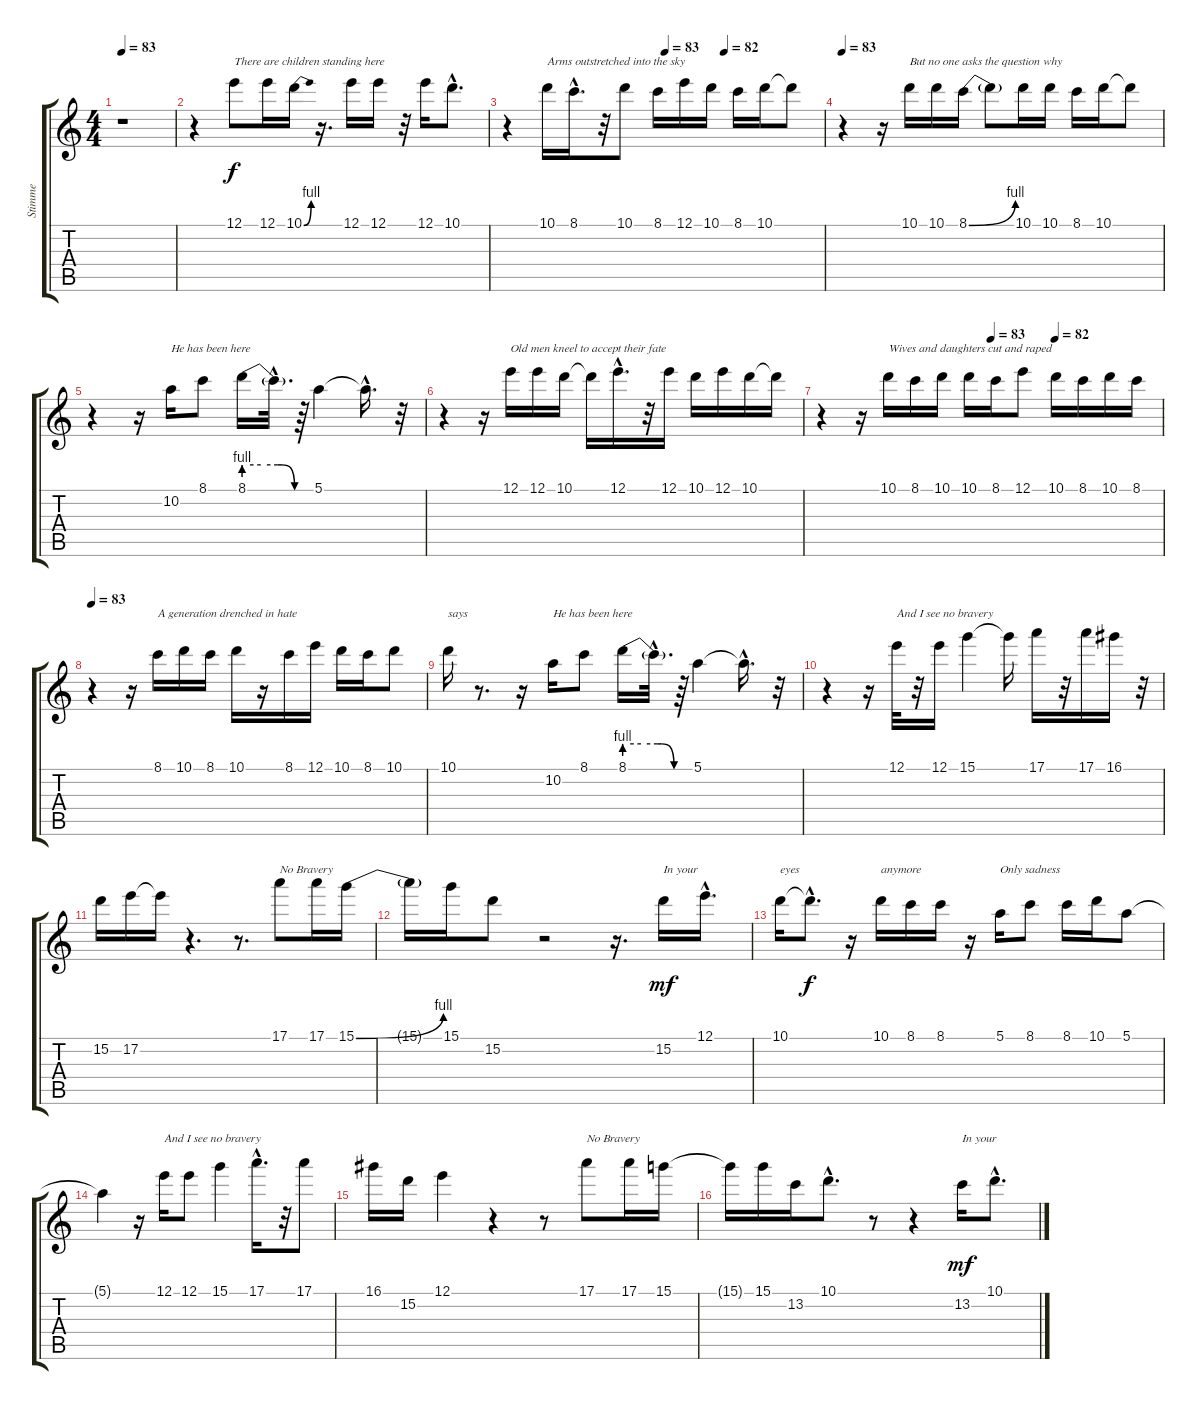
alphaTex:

\track ("Stimme" "Stimme") {instrument distortionguitar}
\staff {score tabs}
\tuning (E4 B3 G3 D3 A2 E2) {hide}
\ts (4 4)
\tempo 83
\clef g2
\ks c
r.1{dy f} |
r.4 12.1.8{txt "There are children standing here"} 12.1.16 10.1{be (bend 0 0 60 4)}.16 r.16{d} 12.1.16 12.1.16 r.32 12.1.16 10.1{hac}.8{d} |
\tempo (83 0.5)
\tempo (82 0.6875)
r.4 10.1.16{txt "Arms outstretched into the sky"} 8.1{hac}.16{d} r.32 10.1.8 8.1.16 12.1.16 10.1.16 8.1.16 10.1.16 10.1{t}.8 |
\tempo 83
r.4 r.16 10.1.16{txt "But no one asks the question why"} 10.1.16 8.1{be (bend 0 0 60 4)}.16 8.1{t}.8 10.1.16 10.1.16 8.1.16 10.1.16 10.1{t}.8 |
r.4 r.16 10.2.16{txt "He has been here"} 8.1.8 8.1{be (custom 0 4 20 4 40 4 45 4 60 0)}.16 8.1{hac t}.32{d} r.64 5.1.4 5.1{hac t}.16{d} r.32 |
r.4 r.16 12.1.16{txt "Old men kneel to accept their fate"} 12.1.16 10.1.16 10.1{t}.16 12.1{hac}.16{d} r.32 12.1.16 10.1.16 12.1.16 10.1.16 10.1{t}.16 |
\tempo (83 0.5)
\tempo (82 0.6875)
r.4 r.16 10.1.16{txt "Wives and daughters cut and raped"} 8.1.16 10.1.16 10.1.16 8.1.16 12.1.8 10.1.16 8.1.16 10.1.16 8.1.16 |
\tempo 83
r.4 r.16 8.1.16{txt "A generation drenched in hate"} 10.1.16 8.1.16 10.1.16 r.16 8.1.16 12.1.16 10.1.16 8.1.16 10.1.8 |
10.1.16{txt "says"} r.8{d} r.16 10.2.16{txt "He has been here"} 8.1.8 8.1{be (custom 0 4 20 4 40 4 45 4 60 0)}.16 8.1{hac t}.32{d} r.64 5.1.4 5.1{hac t}.16{d} r.32 |
r.4 r.16 12.1.32{txt "And I see no bravery"} r.32 12.1.16 15.1.4 15.1{t}.16 17.1.16 r.32 17.1.16 16.1.16 r.32 |
15.2.16 17.2.16 17.2{t}.16 r.4{d} r.8{d} 17.1.8{txt "No Bravery"} 17.1.16 15.1{be (bend 0 0 60 4)}.16 |
15.1{t}.16 15.1.16 15.2.8 r.2 r.16{d} 15.2.16{txt "In your" dy mf} 12.1{hac}.16{d} |
10.1.16{txt "eyes"} 10.1{hac t}.8{d dy f} r.16 10.1.16{txt "anymore"} 8.1.16 8.1.16 r.16 5.1.16{txt "Only sadness"} 8.1.8 8.1.16 10.1.16 5.1.8 |
5.1{t}.4 r.16 12.1.16{txt "And I see no bravery"} 12.1.8 15.1.4 17.1{hac}.16{d} r.32 17.1.8 |
16.1.16 15.2.16 12.1.4 r.4 r.8 17.1.8{txt "No Bravery"} 17.1.16 15.1.16 |
15.1{t}.16 15.1.16 13.2.16 10.1{hac}.8{d} r.8 r.4 13.2.16{txt "In your" dy mf} 10.1{hac}.8{d}
